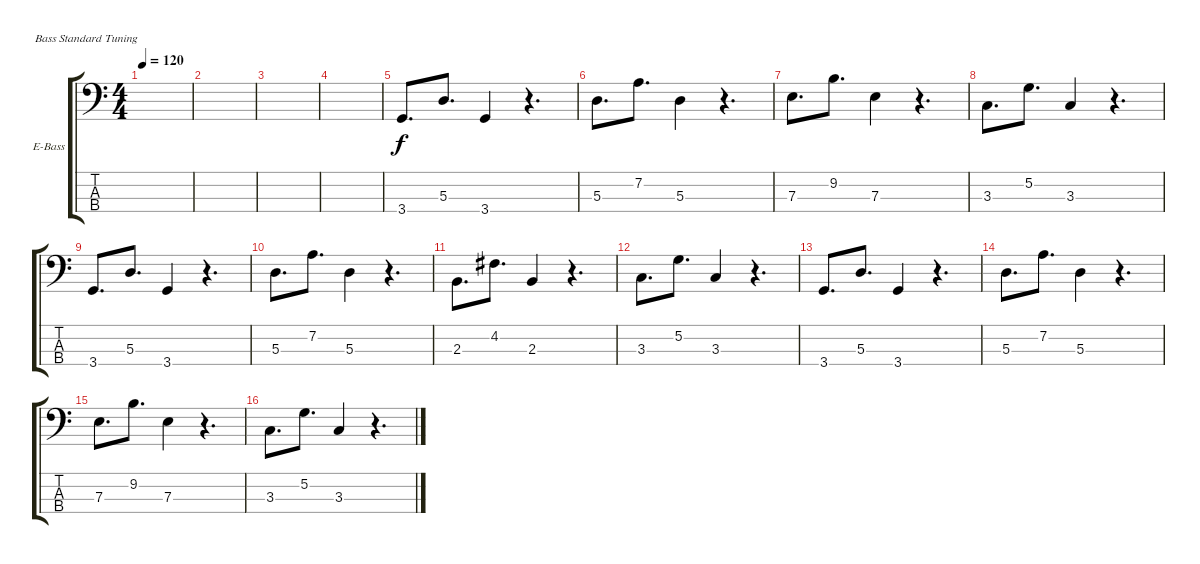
\defaultSystemsLayout 4
\bracketExtendMode groupsimilarinstruments
\firstSystemTrackNameOrientation horizontal
\otherSystemsTrackNameOrientation horizontal
\track ("Electric Bass" "E-Bass") {instrument electricbassfinger}
\staff {score tabs}
\tuning (G2 D2 A1 E1)
\ts (4 4)
\tempo 120
\clef f4
\ks c
|
|
|
|
3.4.8{d} 5.3.8{d} 3.4.4 r.4{d} |
5.3.8{d} 7.2.8{d} 5.3.4 r.4{d} |
7.3.8{d} 9.2.8{d} 7.3.4 r.4{d} |
3.3.8{d} 5.2.8{d} 3.3.4 r.4{d} |
3.4.8{d} 5.3.8{d} 3.4.4 r.4{d} |
5.3.8{d} 7.2.8{d} 5.3.4 r.4{d} |
2.3.8{d} 4.2.8{d} 2.3.4 r.4{d} |
3.3.8{d} 5.2.8{d} 3.3.4 r.4{d} |
3.4.8{d} 5.3.8{d} 3.4.4 r.4{d} |
5.3.8{d} 7.2.8{d} 5.3.4 r.4{d} |
7.3.8{d} 9.2.8{d} 7.3.4 r.4{d} |
3.3.8{d} 5.2.8{d} 3.3.4 r.4{d}
